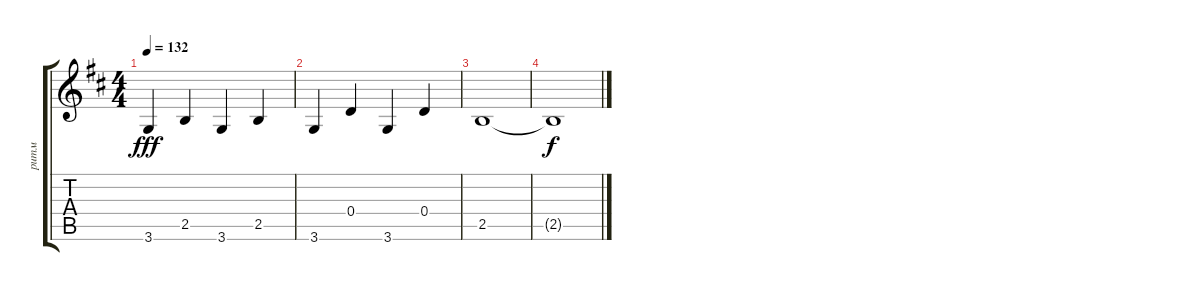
\track ("ритм" "ритм") {instrument acousticguitarsteel}
\staff {score tabs}
\tuning (E4 B3 G3 D3 A2 E2) {hide}
\ts (4 4)
\tempo 132
\clef g2
\ks d
3.6.4{dy fff} 2.5.4 3.6.4 2.5.4 |
3.6.4 0.4.4 3.6.4 0.4.4 |
2.5.1 |
2.5{t}.1{dy f}
